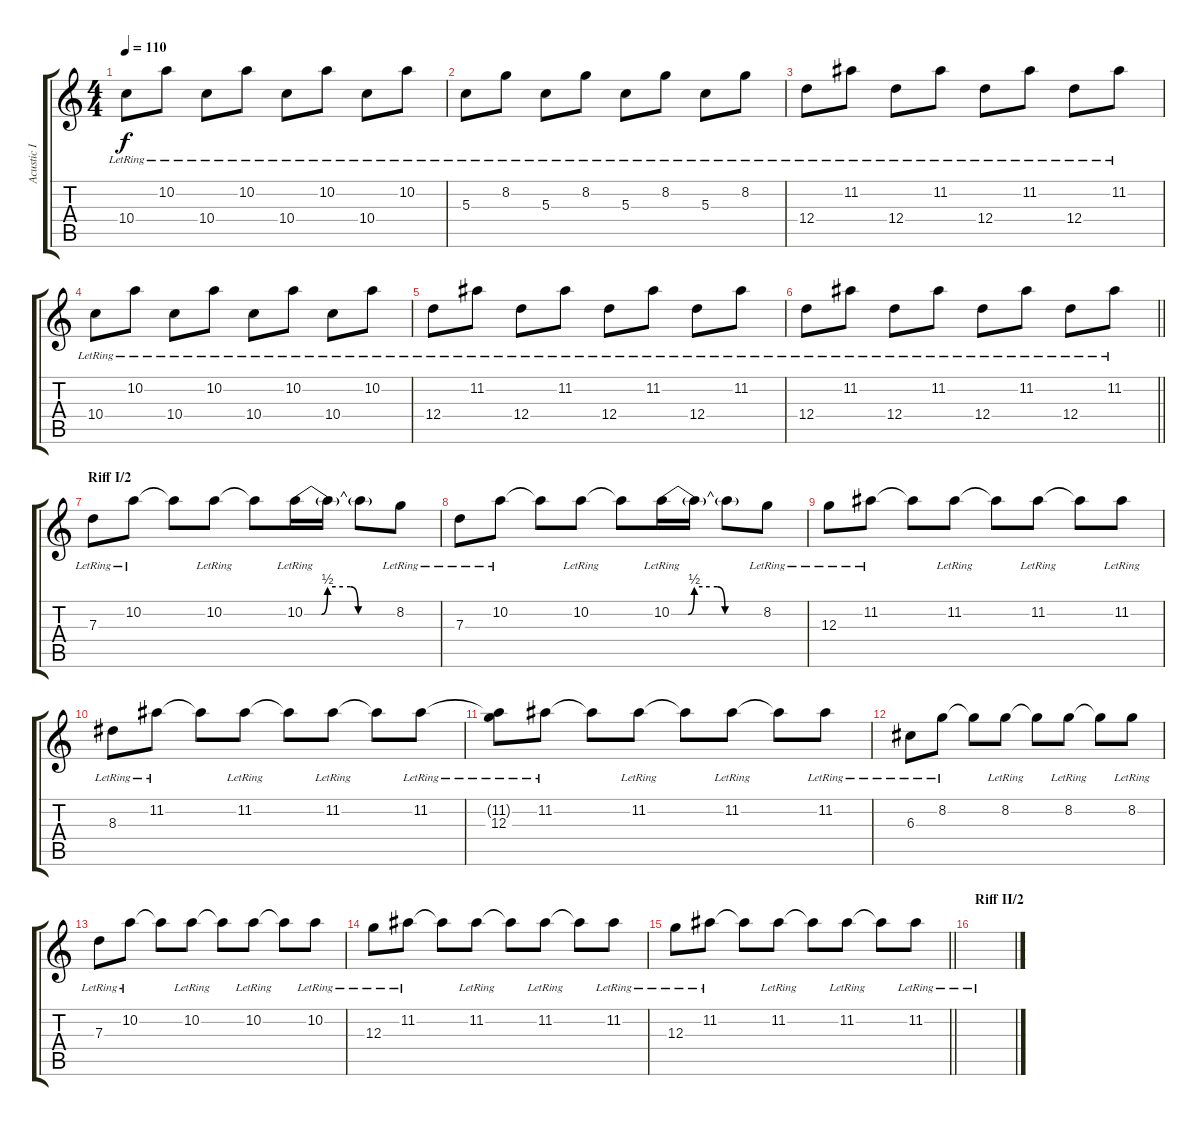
\track ("Acustic I" "Acustic I") {instrument acousticguitarsteel}
\staff {score tabs}
\tuning (E4 B3 G3 D3 A2 E2) {hide}
\ts (4 4)
\tempo 110
\clef g2
\ks c
10.4{lr}.8{dy f} 10.2{lr}.8 10.4{lr}.8 10.2{lr}.8 10.4{lr}.8 10.2{lr}.8 10.4{lr}.8 10.2{lr}.8 |
5.3{lr}.8 8.2{lr}.8 5.3{lr}.8 8.2{lr}.8 5.3{lr}.8 8.2{lr}.8 5.3{lr}.8 8.2{lr}.8 |
12.4{lr}.8 11.2{lr}.8 12.4{lr}.8 11.2{lr}.8 12.4{lr}.8 11.2{lr}.8 12.4{lr}.8 11.2{lr}.8 |
10.4{lr}.8 10.2{lr}.8 10.4{lr}.8 10.2{lr}.8 10.4{lr}.8 10.2{lr}.8 10.4{lr}.8 10.2{lr}.8 |
12.4{lr}.8 11.2{lr}.8 12.4{lr}.8 11.2{lr}.8 12.4{lr}.8 11.2{lr}.8 12.4{lr}.8 11.2{lr}.8 |
\barLineRight lightlight
12.4{lr}.8 11.2{lr}.8 12.4{lr}.8 11.2{lr}.8 12.4{lr}.8 11.2{lr}.8 12.4{lr}.8 11.2{lr}.8 |
\section ("" "Riff I/2")
7.3{lr}.8 10.2{lr}.8 10.2{t}.8 10.2{lr}.8 10.2{t}.8 10.2{be (custom 0 0 11 0 15 2 25 2 30 2 35 0 45 0 60 0) lr}.16 10.2{t}.16 10.2{t}.8 8.2{lr}.8 |
7.3{lr}.8 10.2{lr}.8 10.2{t}.8 10.2{lr}.8 10.2{t}.8 10.2{be (custom 0 0 11 0 15 2 25 2 30 2 35 0 45 0 60 0) lr}.16 10.2{t}.16 10.2{t}.8 8.2{lr}.8 |
12.3{lr}.8 11.2{lr}.8 11.2{t}.8 11.2{lr}.8 11.2{t}.8 11.2{lr}.8 11.2{t}.8 11.2{lr}.8 |
8.3{lr}.8 11.2{lr}.8 11.2{t}.8 11.2{lr}.8 11.2{t}.8 11.2{lr}.8 11.2{t}.8 11.2{lr}.8 |
(11.2{t} 12.3{lr}).8 11.2{lr}.8 11.2{t}.8 11.2{lr}.8 11.2{t}.8 11.2{lr}.8 11.2{t}.8 11.2{lr}.8 |
6.3{lr}.8 8.2{lr}.8 8.2{t}.8 8.2{lr}.8 8.2{t}.8 8.2{lr}.8 8.2{t}.8 8.2{lr}.8 |
7.3{lr}.8 10.2{lr}.8 10.2{t}.8 10.2{lr}.8 10.2{t}.8 10.2{lr}.8 10.2{t}.8 10.2{lr}.8 |
12.3{lr}.8 11.2{lr}.8 11.2{t}.8 11.2{lr}.8 11.2{t}.8 11.2{lr}.8 11.2{t}.8 11.2{lr}.8 |
\barLineRight lightlight
12.3{lr}.8 11.2{lr}.8 11.2{t}.8 11.2{lr}.8 11.2{t}.8 11.2{lr}.8 11.2{t}.8 11.2{lr}.8 |
\section ("" "Riff II/2")
